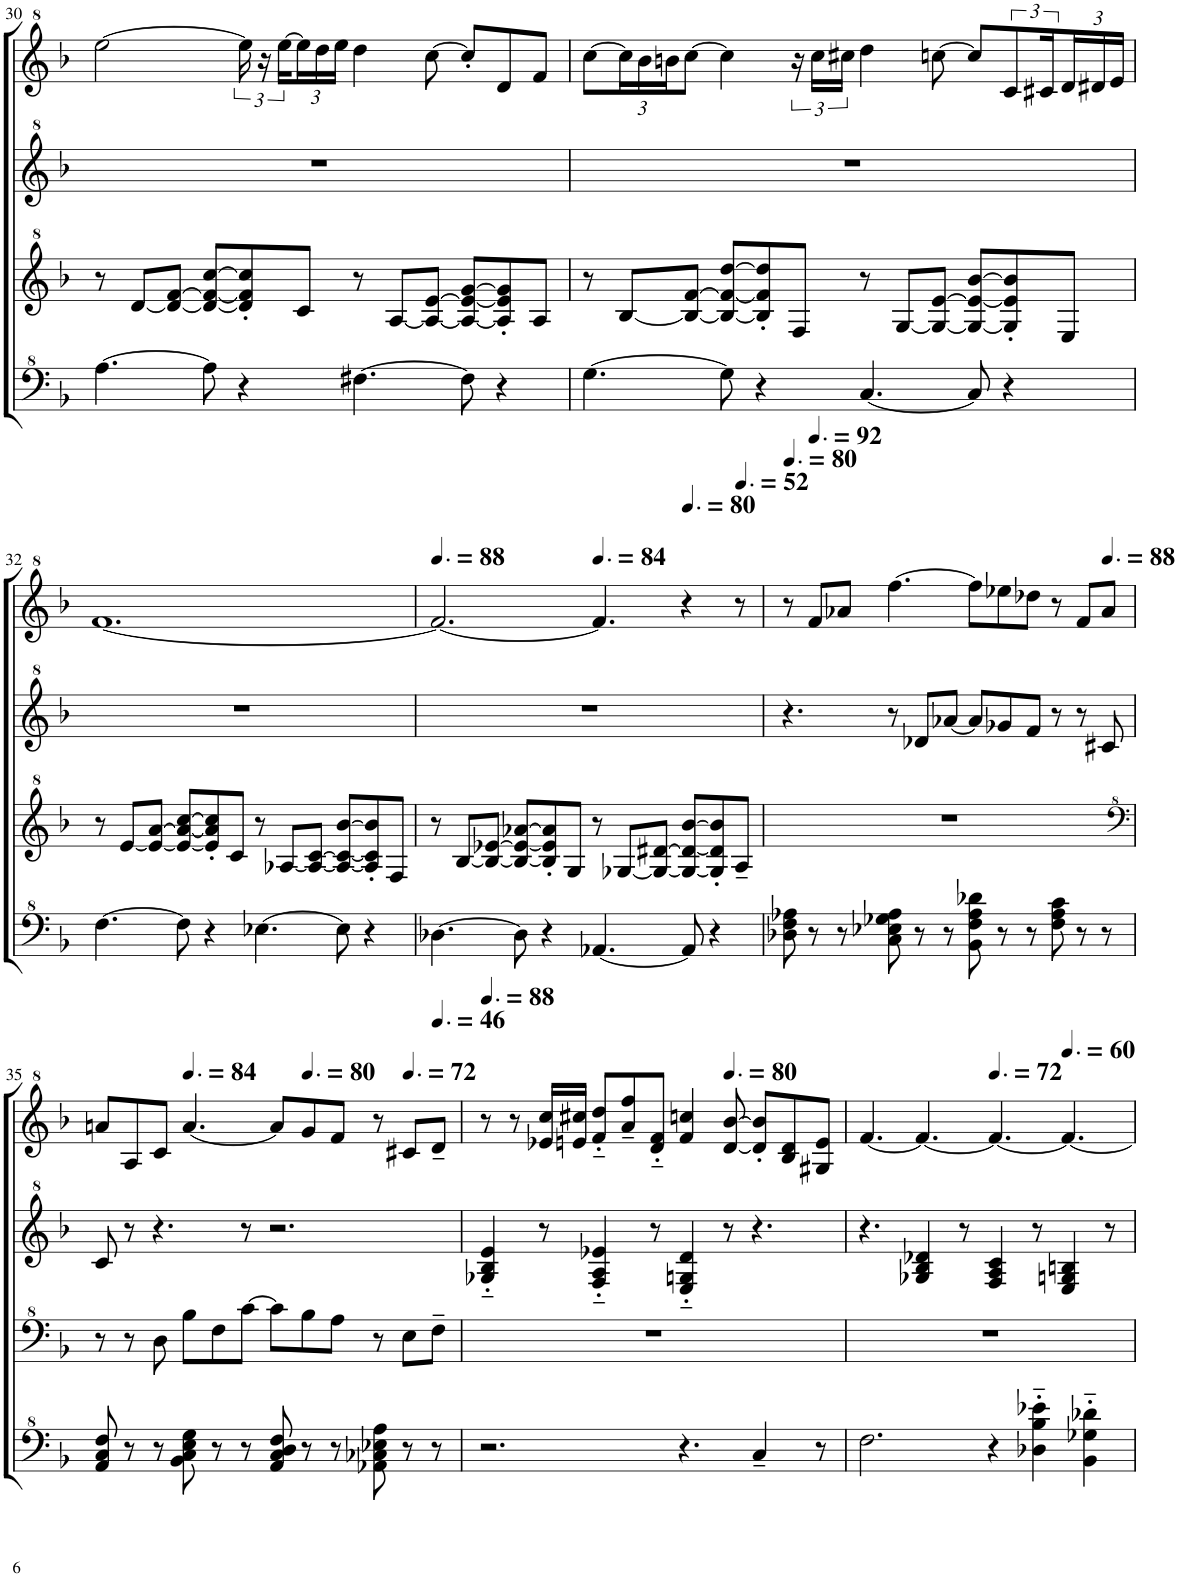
**kern	**kern	**kern	**kern
*part1	*part1	*part1	*part1
*staff4	*staff3	*staff2	*staff1
*I"Model III	*	*	*
!!LO:PB:g=z
*clefF^4	*clefG^2	*clefG^2	*clefG^2
*k[b-]	*k[b-]	*k[b-]	*k[b-]
*M12/8	*M12/8	*M12/8	*M12/8
=30	=30	=30	=30
[4.a\	8r	1.r	[2eee\
.	[8dd/L	.	.
.	8dd/_ [8ff/J	.	.
8a\]	8dd/_ 8ff/_ [8ccc/L	.	.
4r	8dd/]' 8ff/]' 8ccc/]'	.	24eee\]
.	.	.	24r
.	.	.	[24eee\LL
*	*	*	*Xbrackettup
.	8cc/J	.	24eee\]
.	.	.	24ddd\
.	.	.	24eee\JJ
[4.f#X\	8r	.	4ddd\
.	[8a/L	.	.
.	8a/_ [8ee/J	.	[8ccc\
8f#\]	8a/_ 8ee/_ [8gg/L	.	8ccc'/L]
4r	8a/]' 8ee/]' 8gg/]'	.	8dd/
.	8a/J	.	8ff/J
=31	=31	=31	=31
[4.g\	8r	1.r	[8ccc\L
.	[8b-/L	.	24ccc\L]
.	.	.	24bb-\
.	.	.	24bbn\J
.	8b-/_ [8ff/J	.	[8ccc\J
8g\]	8b-/_ 8ff/_ [8ddd/L	.	4ccc\]
4r	8b-/]' 8ff/]' 8ddd/]'	.	.
*	*	*	*brackettup
.	8f/J	.	24r
.	.	.	24ccc\LL
.	.	.	24ccc#X\JJ
[4.c/	8r	.	4ddd\
.	[8g/L	.	.
.	8g/_ [8ee/J	.	[8cccn\
8c/]	8g/_ 8ee/_ [8bb-/L	.	8ccc/L]
4r	8g/]' 8ee/]' 8bb-/]'	.	12cc/
.	.	.	24cc#X/L
*	*	*	*Xbrackettup
.	8e/J	.	24dd/
.	.	.	24dd#X/
.	.	.	24ee/JJ
!!LO:LB:g=z
=32	=32	=32	=32
[4.f\	8r	1.r	[1.ff
.	[8ee/L	.	.
.	8ee/_ [8aa/J	.	.
8f\]	8ee/_ 8aa/_ [8ccc/L	.	.
4r	8ee/]' 8aa/]' 8ccc/]'	.	.
.	8cc/J	.	.
[4.e-X\	8r	.	.
.	[8a-X/L	.	.
.	8a-/_ [8cc/J	.	.
8e-\]	8a-/_ 8cc/_ [8bb-/L	.	.
4r	8a-/]' 8cc/]' 8bb-/]'	.	.
.	8f/J	.	.
=33	=33	=33	=33
*	*	*	*MM132
[4.d-X\	8r	1.r	2.ff/_
.	[8b-/L	.	.
.	8b-/_ [8ee-X/J	.	.
8d-\]	8b-/_ 8ee-/_ [8aa-X/L	.	.
4r	8b-/]' 8ee-/]' 8aa-/]'	.	.
.	8g/J	.	.
*	*	*	*MM126
[4.A-X/	8r	.	4.ff/]
.	[8g-X/L	.	.
.	8g-/_ [8dd#X/J	.	.
*	*	*	*MM120
8A-/]	8g-/_ 8dd#/_ [8bb-/L	.	4r
4r	8g-/]' 8dd#/]' 8bb-/]'	.	.
*	*	*	*MM78
.	8a~/J	.	8r
=34	=34	=34	=34
*	*	*	*MM120
8d-X\ 8f\ 8a-X\	1.r	4.r	8r
*	*	*	*MM138
8r	.	.	8ff/L
8r	.	.	8aa-X/J
8c\ 8e-X\ 8g-X\ 8a-\	.	8r	[4.fff\
8r	.	8dd-X/L	.
8r	.	[8aa-X/J	.
8B-\ 8f\ 8a-\ 8dd-X\	.	8aa-/L]	8fff\L]
8r	.	8gg-X/	8eee-X\
8r	.	8ff/J	8ddd-X\J
8f\ 8a-\ 8cc\	.	8r	8r
8r	.	8r	8ff/L
*	*	*	*MM132
8r	.	8cc#X/	8aa-/J
!!LO:LB:g=z
=35	=35	=35	=35
*	*clefF^4	*	*
8A/ 8c/ 8f/	8r	8cc/	8aan/L
8r	8r	8r	8a/
8r	8d\	4.r	8cc/J
*	*	*	*MM126
8B-\ 8c\ 8e\ 8g\	8b-\L	.	[4.aa/
8r	8f\	.	.
8r	[8cc\J	8r	.
8A/ 8c/ 8d/ 8f/	8cc\L]	2.r	8aa/L]
*	*	*	*MM120
8r	8b-\	.	8gg/
8r	8a\J	.	8ff/J
8A-X\ 8c-X\ 8e-X\ 8a\	8r	.	8r
*	*	*	*MM108
8r	8e\L	.	8cc#X/L
*	*	*	*MM69
8r	8f~\J	.	8dd~/J
=36	=36	=36	=36
*	*	*	*MM132
2.r	1.r	4g-X/'~ 4b-/'~ 4ee/'~	8r
.	.	.	8r
.	.	8r	16ee-X/ 16ccc/LL
.	.	.	16een/ 16ccc#X/JJ
.	.	4f/'~ 4a/'~ 4ee-X/'~	8ff/'~ 8ddd/'~L
.	.	.	8aa/~ 8fff/~
.	.	8r	8dd/'~ 8ff/'~J
4.r	.	4e/'~ 4gn/'~ 4dd/'~	4ff/ 4cccn/
*	*	*	*MM120
.	.	8r	[8dd/ [8bb-/
4c~/	.	4.r	8dd/]' 8bb-/]'L
.	.	.	8b-/ 8dd/
8r	.	.	8g#X/ 8ee/J
=37	=37	=37	=37
2.f\	1.r	4.r	[4.ff/
.	.	4g-X/ 4b-/ 4dd-X/	4.ff/_
.	.	8r	.
*	*	*	*MM108
4r	.	4f/ 4a/ 4cc/	4.ff/_
4d-X\'~ 4b-\'~ 4ee-X\'~	.	8r	.
*	*	*	*MM90
.	.	4e/ 4gn/ 4bn/	4.ff/_
4B-\'~ 4g-X\'~ 4dd-X\'~	.	.	.
.	.	8r	.
=	=	=	=
*-	*-	*-	*-
